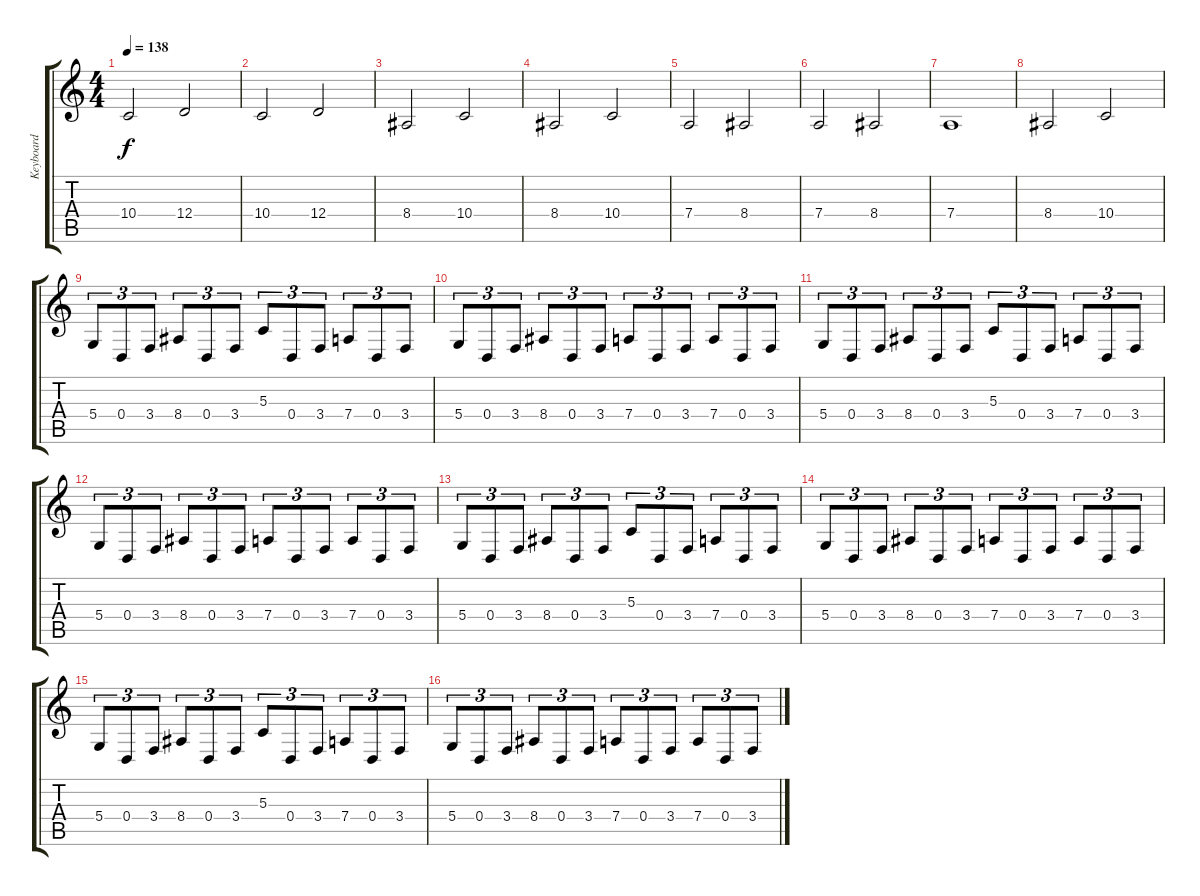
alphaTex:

\track ("Keyboard" "Keyboard") {instrument stringensemble1}
\staff {score tabs}
\tuning (E4 B3 G3 D3 A2 D2) {hide}
\ts (4 4)
\tempo 138
\clef g2
\ks c
10.4.2{dy f volume 13 instrument stringensemble1} 12.4.2 |
10.4.2 12.4.2 |
8.4.2 10.4.2 |
8.4.2 10.4.2 |
7.4.2 8.4.2 |
7.4.2 8.4.2 |
7.4.1 |
8.4.2 10.4.2 |
5.4.8{tu (3 2) instrument fx4atmosphere} 0.4.8{tu (3 2)} 3.4.8{tu (3 2)} 8.4.8{tu (3 2)} 0.4.8{tu (3 2)} 3.4.8{tu (3 2)} 5.3.8{tu (3 2)} 0.4.8{tu (3 2)} 3.4.8{tu (3 2)} 7.4.8{tu (3 2)} 0.4.8{tu (3 2)} 3.4.8{tu (3 2)} |
5.4.8{tu (3 2) instrument fx4atmosphere} 0.4.8{tu (3 2)} 3.4.8{tu (3 2)} 8.4.8{tu (3 2)} 0.4.8{tu (3 2)} 3.4.8{tu (3 2)} 7.4.8{tu (3 2)} 0.4.8{tu (3 2)} 3.4.8{tu (3 2)} 7.4.8{tu (3 2)} 0.4.8{tu (3 2)} 3.4.8{tu (3 2)} |
5.4.8{tu (3 2) instrument fx4atmosphere} 0.4.8{tu (3 2)} 3.4.8{tu (3 2)} 8.4.8{tu (3 2)} 0.4.8{tu (3 2)} 3.4.8{tu (3 2)} 5.3.8{tu (3 2)} 0.4.8{tu (3 2)} 3.4.8{tu (3 2)} 7.4.8{tu (3 2)} 0.4.8{tu (3 2)} 3.4.8{tu (3 2)} |
5.4.8{tu (3 2) instrument fx4atmosphere} 0.4.8{tu (3 2)} 3.4.8{tu (3 2)} 8.4.8{tu (3 2)} 0.4.8{tu (3 2)} 3.4.8{tu (3 2)} 7.4.8{tu (3 2)} 0.4.8{tu (3 2)} 3.4.8{tu (3 2)} 7.4.8{tu (3 2)} 0.4.8{tu (3 2)} 3.4.8{tu (3 2)} |
5.4.8{tu (3 2) instrument fx4atmosphere} 0.4.8{tu (3 2)} 3.4.8{tu (3 2)} 8.4.8{tu (3 2)} 0.4.8{tu (3 2)} 3.4.8{tu (3 2)} 5.3.8{tu (3 2)} 0.4.8{tu (3 2)} 3.4.8{tu (3 2)} 7.4.8{tu (3 2)} 0.4.8{tu (3 2)} 3.4.8{tu (3 2)} |
5.4.8{tu (3 2) instrument fx4atmosphere} 0.4.8{tu (3 2)} 3.4.8{tu (3 2)} 8.4.8{tu (3 2)} 0.4.8{tu (3 2)} 3.4.8{tu (3 2)} 7.4.8{tu (3 2)} 0.4.8{tu (3 2)} 3.4.8{tu (3 2)} 7.4.8{tu (3 2)} 0.4.8{tu (3 2)} 3.4.8{tu (3 2)} |
5.4.8{tu (3 2) instrument fx4atmosphere} 0.4.8{tu (3 2)} 3.4.8{tu (3 2)} 8.4.8{tu (3 2)} 0.4.8{tu (3 2)} 3.4.8{tu (3 2)} 5.3.8{tu (3 2)} 0.4.8{tu (3 2)} 3.4.8{tu (3 2)} 7.4.8{tu (3 2)} 0.4.8{tu (3 2)} 3.4.8{tu (3 2)} |
5.4.8{tu (3 2) instrument fx4atmosphere} 0.4.8{tu (3 2)} 3.4.8{tu (3 2)} 8.4.8{tu (3 2)} 0.4.8{tu (3 2)} 3.4.8{tu (3 2)} 7.4.8{tu (3 2)} 0.4.8{tu (3 2)} 3.4.8{tu (3 2)} 7.4.8{tu (3 2)} 0.4.8{tu (3 2)} 3.4.8{tu (3 2)}
